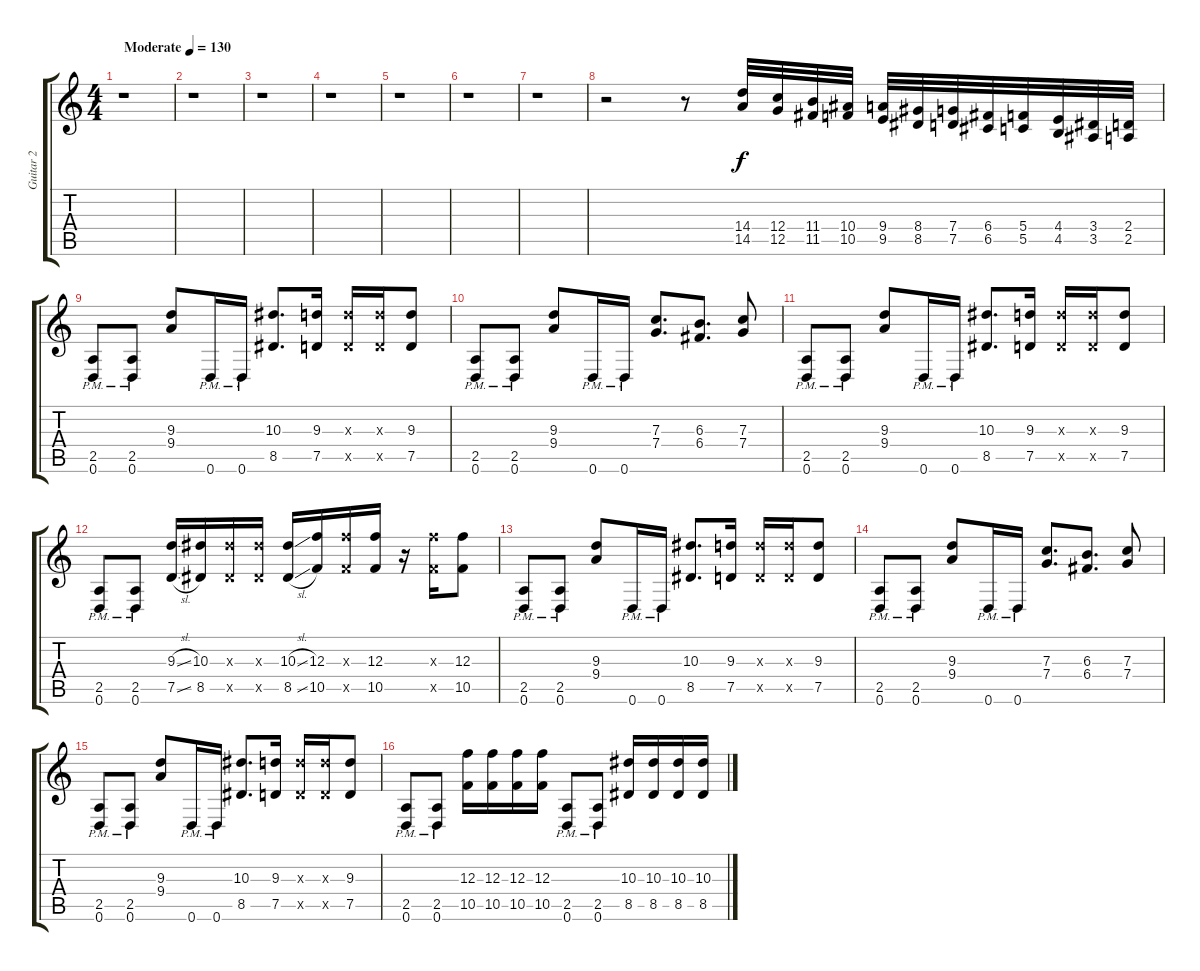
\track ("Guitar 2" "Guitar 2") {instrument overdrivenguitar}
\staff {score tabs}
\tuning (D4 A3 F3 C3 G2 D2) {hide}
\ts (4 4)
\tempo (130 "Moderate")
\clef g2
\ks c
r.1{dy f instrument overdrivenguitar} |
r.1 |
r.1 |
r.1 |
r.1 |
r.1 |
r.1 |
r.2 r.8 (14.4 14.5).32 (12.4 12.5).32 (11.4 11.5).32 (10.4 10.5).32 (9.4 9.5).32 (8.4 8.5).32 (7.4 7.5).32 (6.4 6.5).32 (5.4 5.5).32 (4.4 4.5).32 (3.4 3.5).32 (2.4 2.5).32 |
(2.5{pm} 0.6{pm}).8 (2.5{pm} 0.6{pm}).8 (9.3 9.4).8 0.6{pm}.16 0.6{pm}.16 (10.3 8.5).8{d} (9.3 7.5).16 (9.3{x} 7.5{x}).16 (9.3{x} 7.5{x}).16 (9.3 7.5).8 |
(2.5{pm} 0.6{pm}).8 (2.5{pm} 0.6{pm}).8 (9.3 9.4).8 0.6{pm}.16 0.6{pm}.16 (7.3 7.4).8{d} (6.3 6.4).8{d} (7.3 7.4).8 |
(2.5{pm} 0.6{pm}).8 (2.5{pm} 0.6{pm}).8 (9.3 9.4).8 0.6{pm}.16 0.6{pm}.16 (10.3 8.5).8{d} (9.3 7.5).16 (9.3{x} 7.5{x}).16 (9.3{x} 7.5{x}).16 (9.3 7.5).8 |
(2.5{pm} 0.6{pm}).8 (2.5{pm} 0.6{pm}).8 (9.3{sl} 7.5{sl}).16 (10.3 8.5).16 (10.3{x} 8.5{x}).16 (10.3{x} 8.5{x}).16 (10.3{sl} 8.5{sl}).16 (12.3 10.5).16 (12.3{x} 10.5{x}).16 (12.3 10.5).16 r.16 (12.3{x} 10.5{x}).16 (12.3 10.5).8 |
(2.5{pm} 0.6{pm}).8 (2.5{pm} 0.6{pm}).8 (9.3 9.4).8 0.6{pm}.16 0.6{pm}.16 (10.3 8.5).8{d} (9.3 7.5).16 (9.3{x} 7.5{x}).16 (9.3{x} 7.5{x}).16 (9.3 7.5).8 |
(2.5{pm} 0.6{pm}).8 (2.5{pm} 0.6{pm}).8 (9.3 9.4).8 0.6{pm}.16 0.6{pm}.16 (7.3 7.4).8{d} (6.3 6.4).8{d} (7.3 7.4).8 |
(2.5{pm} 0.6{pm}).8 (2.5{pm} 0.6{pm}).8 (9.3 9.4).8 0.6{pm}.16 0.6{pm}.16 (10.3 8.5).8{d} (9.3 7.5).16 (9.3{x} 7.5{x}).16 (9.3{x} 7.5{x}).16 (9.3 7.5).8 |
(2.5{pm} 0.6{pm}).8 (2.5{pm} 0.6{pm}).8 (12.3 10.5).16 (12.3 10.5).16 (12.3 10.5).16 (12.3 10.5).16 (2.5{pm} 0.6{pm}).8 (2.5{pm} 0.6{pm}).8 (10.3 8.5).16 (10.3 8.5).16 (10.3 8.5).16 (10.3 8.5).16
